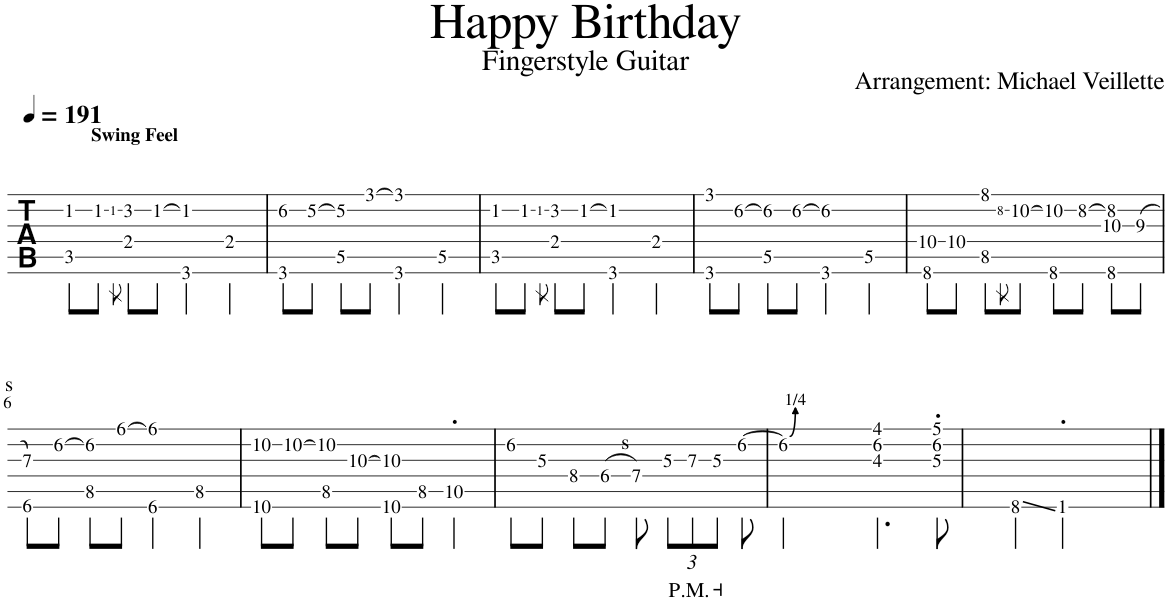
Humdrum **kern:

**kern
*part1
*staff1
*I"Electric Guitar
*I'El. Guit.
*stria6
*
*k[]
*M4/4
*MM191
=1
!LO:TX:a:B:t=Swing Feel
8C\ 8c\L
8c\J
8qc\
8E\ 8d\L
[8c\J
4GG\ 4c\]
4E\
=2
8GG\ 8f\L
[8e\J
8D\ 8e\]L
[8g\J
4GG\ 4g\]
4D\
=3
8C\ 8c\L
8c\J
8qc\
8E\ 8d\L
[8c\J
4GG\ 4c\]
4E\
=4
8GG\ 8g\L
[8f\J
8D\ 8f\]L
[8f\J
4GG\ 4f\]
4D\
=5
8C\ 8c\L
8c\J
8F\ 8cc\L
8qg\
[8a\J
8C\ 8a\]L
[8g\J
8C\ 8f\ 8g\]L
(>8e\J
!!LO:LB:g=z
=6
!LO:TX:a:t=s
8BB-\ 8d\L)
[8f\J
8F\ 8f\]L
[8b-\J
4BB-\ 4a#\]
4F\
=7
8D\ 8a\L
[8a\J
8F\ 8a\]L
[8f\J
8D\ 8f\]L
8F\J
4G'\
=8
8f\L
8c\J
8A#\L
!LO:TX:a:t=s
(>8G#\J
8A\)
*Xbrackettup
!LO:TX:b:t=P.M.
12c\L
12d\
12c\J
[8f\
=9
4f\]
4r
4.B\ 4.f\ 4.a-\
8c\' 8f\' 8a\'
=10
4r
4C\
4FF'\
4r
==
*-
